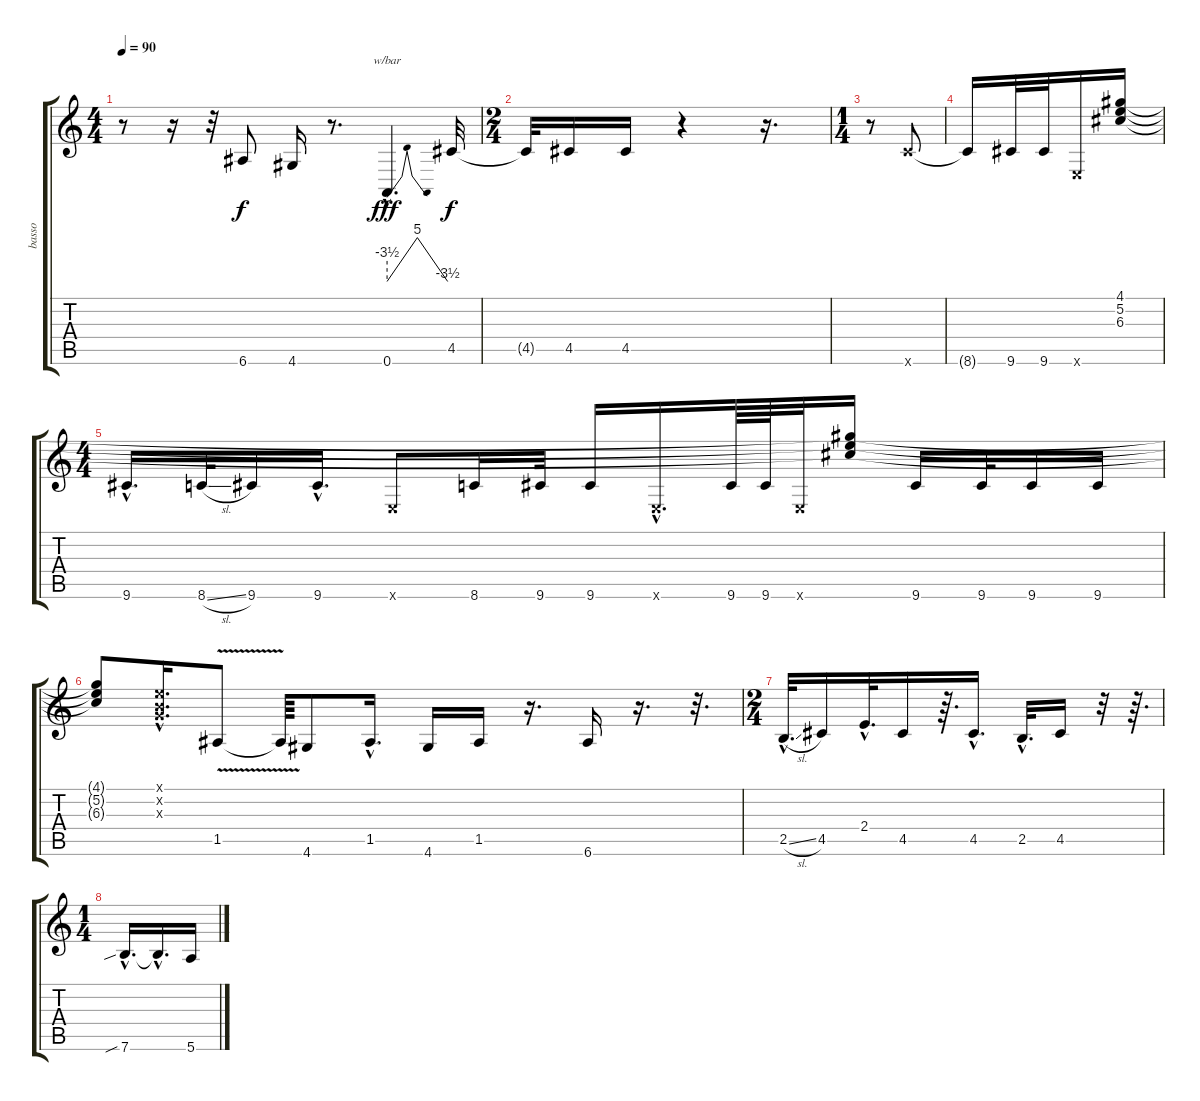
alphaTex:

\track ("basso" "basso") {instrument fretlessbass}
\staff {score tabs}
\tuning (E4 B3 G3 D3 A2 E2) {hide}
\ts (4 4)
\tempo 90
\clef g2
\ks c
r.8{dy f} r.16 r.32 6.6.8 4.6.16 r.8{d} 0.6{hac}.4{d tbe (dip default 0 -14 30 20 60 -14) dy fff} 4.5.32{dy f} |
\ts (2 4)
4.5{t}.32 4.5.16 4.5.16 r.4 r.16{d} |
\ts (1 4)
r.8 8.6{x}.8{instrument slapbass2} |
8.6{t}.16 9.6.32 9.6.32 0.6{x}.16 (4.1 5.2 6.3).16 |
\ts (4 4)
9.6{hac}.16{d} 8.6{sl}.32 9.6.16 9.6{hac}.16{d} 0.6{x}.8 8.6.16 9.6.32 9.6.16 0.6{hac x}.16{d} 9.6.64 9.6.64 0.6{x}.32 (4.1{t} 5.2{t} 6.3{t}).16 9.6.16 9.6.32 9.6.16 9.6.16 |
(4.1{t} 5.2{t} 6.3{t}).8 (0.1{hac x} 0.2{hac x} 0.3{hac x}).16{d} 1.5{v}.8 1.5{t}.64 4.6.8 1.5{hac}.16{d} 4.6.16 1.5.16 r.16{d} 6.6.16 r.16{d} r.32{d} |
\ts (2 4)
2.5{sl hac}.32{d instrument fretlessbass} 4.5.16 2.4{hac}.32{d} 4.5.16 r.64{d} 4.5{hac}.16{d} 2.5{hac}.32{d} 4.5.16 r.32 r.64{d} |
\ts (1 4)
7.6{sib hac}.16{d} 7.6{hac t}.16{d} 5.6.16
